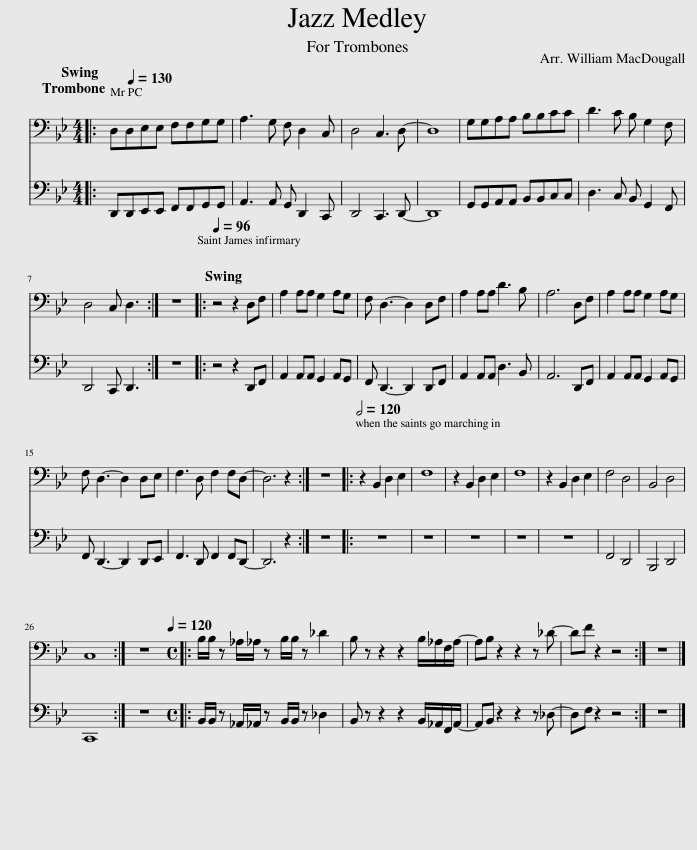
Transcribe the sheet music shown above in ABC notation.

X:1
%%score { 1 | 2 }
L:1/8
M:4/4
I:linebreak $
K:Bb
V:1 bass
V:2 bass
V:1
|: D,D,[Q:1/4=130]E,E, F,F,G,G, | A,3 G, F, D,2 C, | D,4 C,3 D,- | D,8 | G,G,A,A, B,B,CC | %5
 D3 C B, G,2 F, |$ D,4 C, D,3 :| z8 |:[Q:1/4=96] z4 z2 D,F, | A,2 A,A, G,2 A,G, | %10
 F, D,3- D,2 D,F, | A,2 A,A, D3 B, | A,6 D,F, | A,2 A,A, G,2 A,G, |$ F, D,3- D,2 D,E, | %15
 F,3 D, F,2 F,D,- | D,6 z2 :| z8 |:[Q:1/2=120] z2 B,,2 D,2 E,2 | F,8 | %20
 z2 B,,2 D,2 E,2 | F,8 | z2 B,,2 D,2 E,2 | F,4 D,4 | B,,4 D,4 |$ %25
 C,8 :| z8 |:[M:4/4][Q:1/4=120] B,/B,/ z _A,/_A,/ z B,/B,/ z _D2 | B, z z2 z2 B,/_A,/F,/A,/- | A,B, z2 z2 z _D- | %30
 DF z2 z4 :| z8 |] %32
V:2
|: D,,D,,E,,E,, F,,F,,G,,G,, | A,,3 A,, G,, D,,2 C,, | D,,4 C,,3 D,,- | D,,8 | G,,G,,A,,A,, B,,B,,C,C, | %5
 D,3 C, B,, G,,2 F,, |$ D,,4 C,, D,,3 :| z8 |: z4 z2 D,,F,, | A,,2 A,,A,, G,,2 A,,G,, | %10
 F,, D,,3- D,,2 D,,F,, | A,,2 A,,A,, D,3 B,, | A,,6 D,,F,, | A,,2 A,,A,, G,,2 A,,G,, |$ F,, D,,3- D,,2 D,,E,, | %15
 F,,3 D,, F,,2 F,,D,,- | D,,6 z2 :| z8 |: z8 | z8 | %20
 z8 | z8 | z8 | F,,4 D,,4 | B,,,4 D,,4 |$ %25
 C,,8 :| z8 |:[M:4/4] B,,/B,,/ z _A,,/_A,,/ z B,,/B,,/ z _D,2 | B,, z z2 z2 B,,/_A,,/F,,/A,,/- | A,,B,, z2 z2 z _D,- | %30
 D,F, z2 z4 :| z8 |] %32
